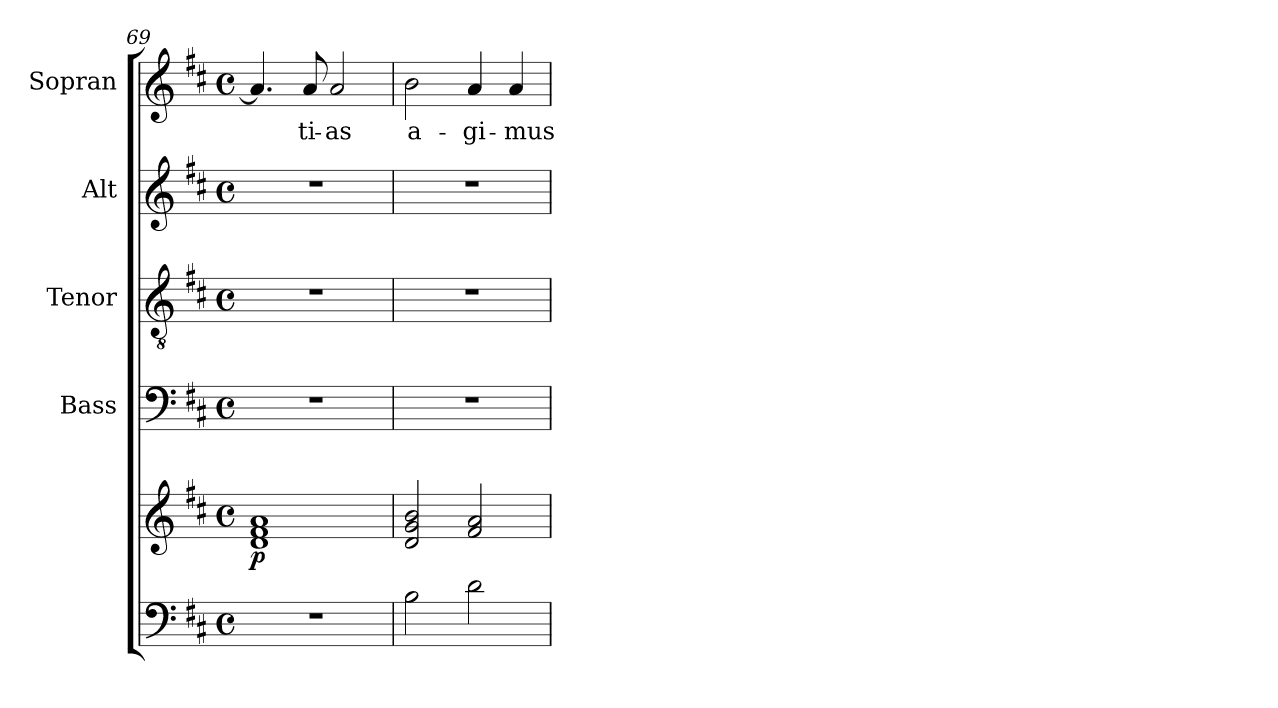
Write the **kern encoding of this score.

**kern	**kern	**dynam	**kern	**kern	**kern	**kern	**text
*part5	*part5	*part5	*part4	*part3	*part2	*part1	*part1
*staff6	*staff5	*staff5/6	*staff4	*staff3	*staff2	*staff1	*staff1
*	*	*	*I"Bass	*I"Tenor	*I"Alt	*I"Sopran	*
*	*	*	*I'B.	*I'T.	*I'A.	*I'S.	*
*clefF4	*clefG2	*	*clefF4	*clefGv2	*clefG2	*clefG2	*
*k[f#c#]	*k[f#c#]	*	*k[f#c#]	*k[f#c#]	*k[f#c#]	*k[f#c#]	*
*D:	*D:	*	*D:	*D:	*D:	*D:	*
*M4/4	*M4/4	*	*M4/4	*M4/4	*M4/4	*M4/4	*
*met(c)	*met(c)	*	*met(c)	*met(c)	*met(c)	*met(c)	*
=69	=69	=69	=69	=69	=69	=69	=69
!	!	!LO:DY:b	!	!	!	!	!
1r	1d 1f# 1a	p	1r	1r	1r	4.a/]	.
!	!	!	!	!	!	!	!LO:LY:b
.	.	.	.	.	.	8a/	-ti-
!	!	!	!	!	!	!	!LO:LY:b
.	.	.	.	.	.	2a/	-as
=70	=70	=70	=70	=70	=70	=70	=70
!	!	!	!	!	!	!	!LO:LY:b
2B\	2d/ 2g/ 2b/	.	1r	1r	1r	2b\	a-
!	!	!	!	!	!	!	!LO:LY:b
2d\	2f#/ 2a/	.	.	.	.	4a/	-gi-
!	!	!	!	!	!	!	!LO:LY:b
.	.	.	.	.	.	4a/	-mus
=	=	=	=	=	=	=	=
*-	*-	*-	*-	*-	*-	*-	*-
